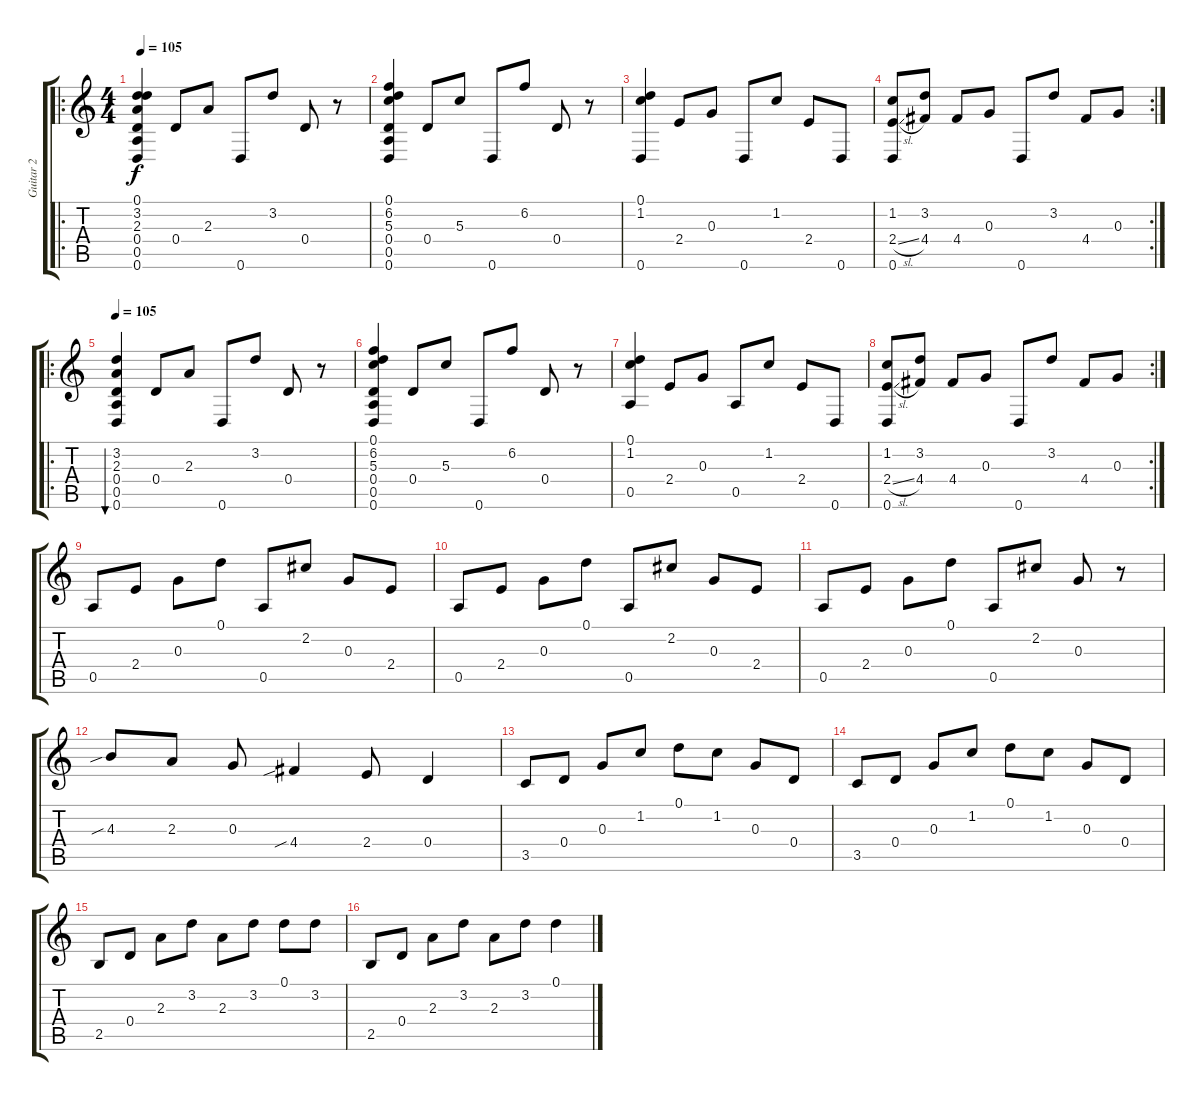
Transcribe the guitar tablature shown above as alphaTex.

\track ("Guitar 2" "Guitar 2") {instrument acousticguitarsteel}
\staff {score tabs}
\tuning (D4 B3 G3 D3 A2 D2) {hide}
\ro
\ts (4 4)
\tempo 105
\clef g2
\ks c
(0.1 3.2 2.3 0.4 0.5 0.6).4{dy f instrument acousticguitarsteel} 0.4.8 2.3.8 0.6.8 3.2.8 0.4.8 r.8 |
(0.1 6.2 5.3 0.4 0.5 0.6).4 0.4.8 5.3.8 0.6.8 6.2.8 0.4.8 r.8 |
(0.1 1.2 0.6).4 2.4.8 0.3.8 0.6.8 1.2.8 2.4.8 0.6.8 |
\rc 2
(1.2 2.4{sl} 0.6).8 (3.2 4.4).8 4.4.8 0.3.8 0.6.8 3.2.8 4.4.8 0.3.8 |
\ro
\tempo 105
(3.2 2.3 0.4 0.5 0.6).4{bu 30} 0.4.8 2.3.8 0.6.8 3.2.8 0.4.8 r.8 |
(0.1 6.2 5.3 0.4 0.5 0.6).4 0.4.8 5.3.8 0.6.8 6.2.8 0.4.8 r.8 |
(0.1 1.2 0.5).4 2.4.8 0.3.8 0.5.8 1.2.8 2.4.8 0.6.8 |
\rc 2
(1.2 2.4{sl} 0.6).8 (3.2 4.4).8 4.4.8 0.3.8 0.6.8 3.2.8 4.4.8 0.3.8 |
0.5.8 2.4.8 0.3.8 0.1.8 0.5.8 2.2.8 0.3.8 2.4.8 |
0.5.8 2.4.8 0.3.8 0.1.8 0.5.8 2.2.8 0.3.8 2.4.8 |
0.5.8 2.4.8 0.3.8 0.1.8 0.5.8 2.2.8 0.3.8 r.8 |
4.3{sib}.8 2.3.8 0.3.8 4.4{sib}.4 2.4.8 0.4.4 |
3.5.8 0.4.8 0.3.8 1.2.8 0.1.8 1.2.8 0.3.8 0.4.8 |
3.5.8 0.4.8 0.3.8 1.2.8 0.1.8 1.2.8 0.3.8 0.4.8 |
2.5.8 0.4.8 2.3.8 3.2.8 2.3.8 3.2.8 0.1.8 3.2.8 |
2.5.8 0.4.8 2.3.8 3.2.8 2.3.8 3.2.8 0.1.4
